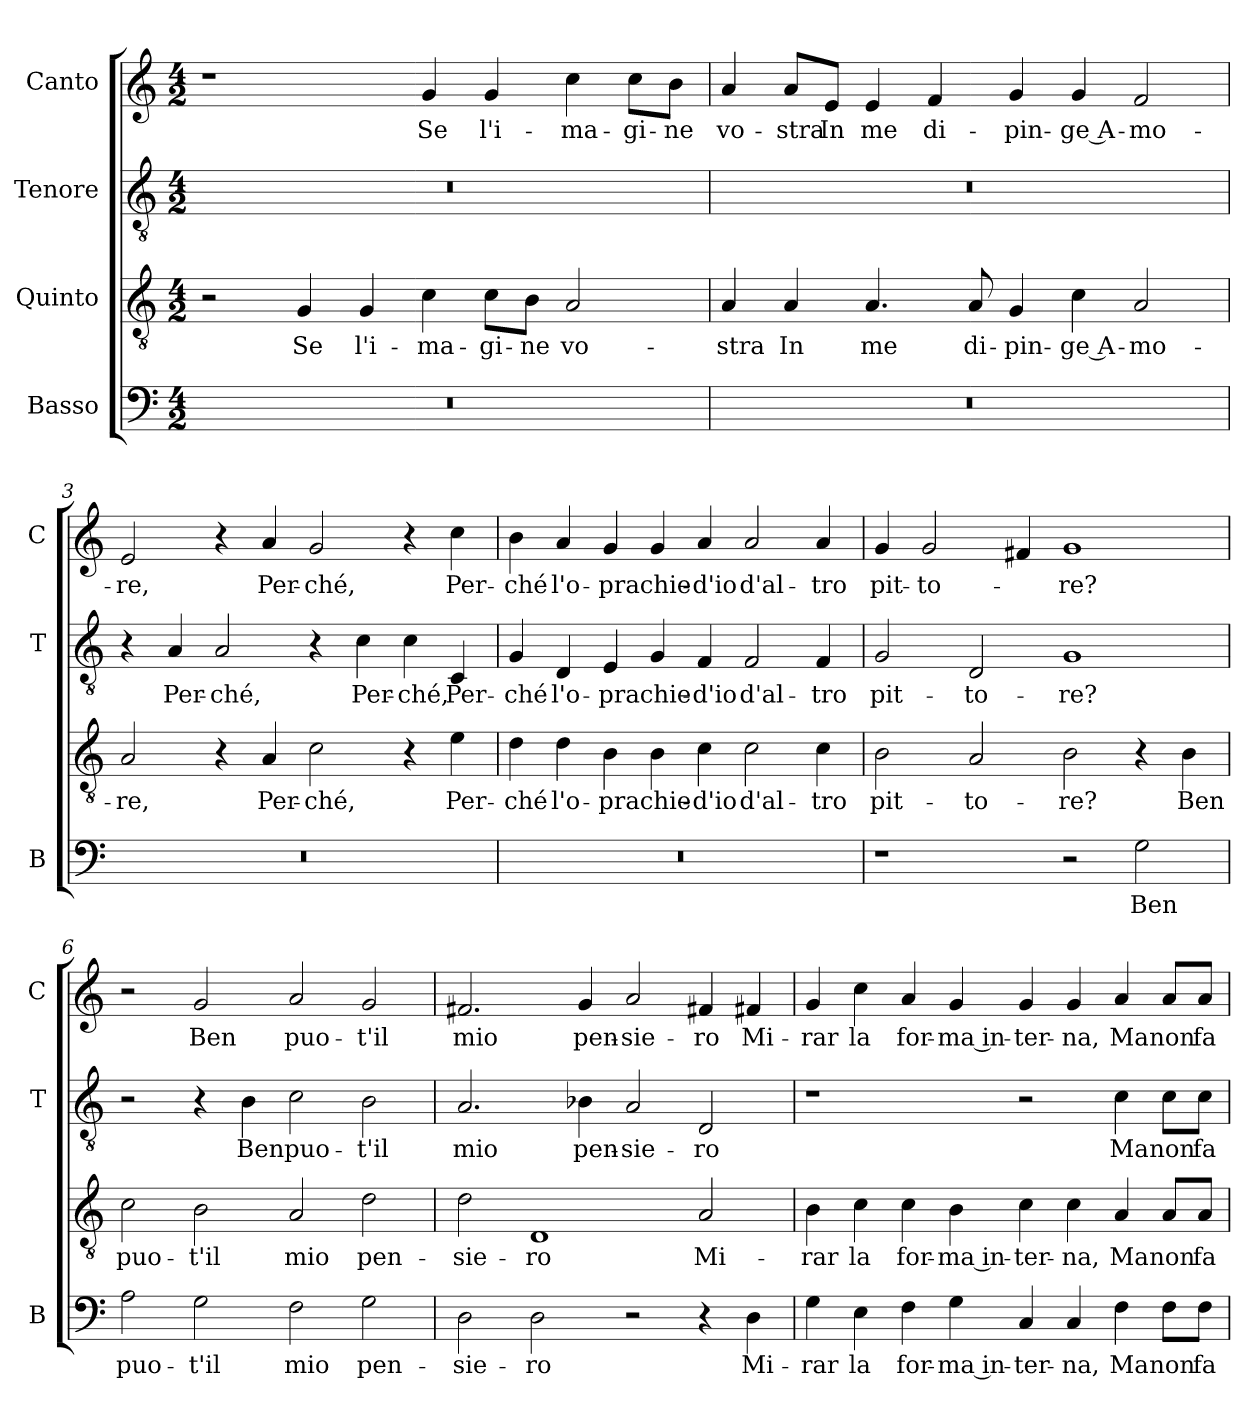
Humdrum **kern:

**kern	**text	**kern	**text	**kern	**text	**kern	**text
*part4	*part4	*part3	*part3	*part2	*part2	*part1	*part1
*staff4	*staff4	*staff3	*staff3	*staff2	*staff2	*staff1	*staff1
*I"Basso	*	*I"Quinto	*	*I"Tenore	*	*I"Canto	*
*I'B	*	*	*	*I'T	*	*I'C	*
*clefF4	*	*clefGv2	*	*clefGv2	*	*clefG2	*
*k[]	*	*k[]	*	*k[]	*	*k[]	*
*M4/2	*	*M4/2	*	*M4/2	*	*M4/2	*
=1	=1	=1	=1	=1	=1	=1	=1
0r	.	2r	.	0r	.	1r	.
.	.	4G	Se	.	.	.	.
.	.	4G	l'i-	.	.	.	.
.	.	4c	-ma-	.	.	4g	Se
.	.	8c\L	-gi-	.	.	4g	l'i-
.	.	8B\J	-ne	.	.	.	.
.	.	2A	vo-	.	.	4cc	-ma-
.	.	.	.	.	.	8cc\L	-gi-
.	.	.	.	.	.	8b\J	-ne
=2	=2	=2	=2	=2	=2	=2	=2
0r	.	4A	-stra	0r	.	4a	vo-
.	.	4A	In	.	.	8a/L	-stra
.	.	.	.	.	.	8e/J	In
.	.	4.A	me	.	.	4e	me
.	.	.	.	.	.	4f	di-
.	.	8A	di-	.	.	.	.
.	.	4G	-pin-	.	.	4g	-pin-
.	.	4c	-ge A-	.	.	4g	-ge A-
.	.	2A	-mo-	.	.	2f	-mo-
=3	=3	=3	=3	=3	=3	=3	=3
0r	.	2A	-re,	4r	.	2e	-re,
.	.	.	.	4A	Per-	.	.
.	.	4r	.	2A	-ché,	4r	.
.	.	4A	Per-	.	.	4a	Per-
.	.	2c	-ché,	4r	.	2g	-ché,
.	.	.	.	4c	Per-	.	.
.	.	4r	.	4c	-ché,	4r	.
.	.	4e	Per-	4C	Per-	4cc	Per-
=4	=4	=4	=4	=4	=4	=4	=4
0r	.	4d	-ché	4G	-ché	4b	-ché
.	.	4d	l'o-	4D	l'o-	4a	l'o-
.	.	4B	-pra	4E	-pra	4g	-pra
.	.	4B	chie-	4G	chie-	4g	chie-
.	.	4c	-d'io	4F	-d'io	4a	-d'io
.	.	2c	d'al-	2F	d'al-	2a	d'al-
.	.	4c	-tro	4F	-tro	4a	-tro
=5	=5	=5	=5	=5	=5	=5	=5
1r	.	2B	pit-	2G	pit-	4g	pit-
.	.	.	.	.	.	2g	-to-
.	.	2A	-to-	2D	-to-	.	.
.	.	.	.	.	.	4f#X	.
2r	.	2B	-re?	1G	-re?	1g	-re?
2G	Ben	4r	.	.	.	.	.
.	.	4B	Ben	.	.	.	.
=6	=6	=6	=6	=6	=6	=6	=6
2A	puo-	2c	puo-	2r	.	2r	.
2G	-t'il	2B	-t'il	4r	.	2g	Ben
.	.	.	.	4B	Ben	.	.
2F	mio	2A	mio	2c	puo-	2a	puo-
2G	pen-	2d	pen-	2B	-t'il	2g	-t'il
=7	=7	=7	=7	=7	=7	=7	=7
2D	-sie-	2d	-sie-	2.A	mio	2.f#X	mio
2D	-ro	1D	-ro	.	.	.	.
.	.	.	.	4B-X	pen-	4g	pen-
2r	.	.	.	2A	-sie-	2a	-sie-
4r	.	2A	Mi-	2D	-ro	4f#X	-ro
4D	Mi-	.	.	.	.	4f#X	Mi-
=8	=8	=8	=8	=8	=8	=8	=8
4G	-rar	4B	-rar	1r	.	4g	-rar
4E	la	4c	la	.	.	4cc	la
4F	for-	4c	for-	.	.	4a	for-
4G	-ma in-	4B	-ma in-	.	.	4g	-ma in-
4C	-ter-	4c	-ter-	2r	.	4g	-ter-
4C	-na,	4c	-na,	.	.	4g	-na,
4F	Ma	4A	Ma	4c	Ma	4a	Ma
8F\L	non	8A/L	non	8c\L	non	8a/L	non
8F\J	fa-	8A/J	fa-	8c\J	fa-	8a/J	fa-
=	=	=	=	=	=	=	=
*-	*-	*-	*-	*-	*-	*-	*-
